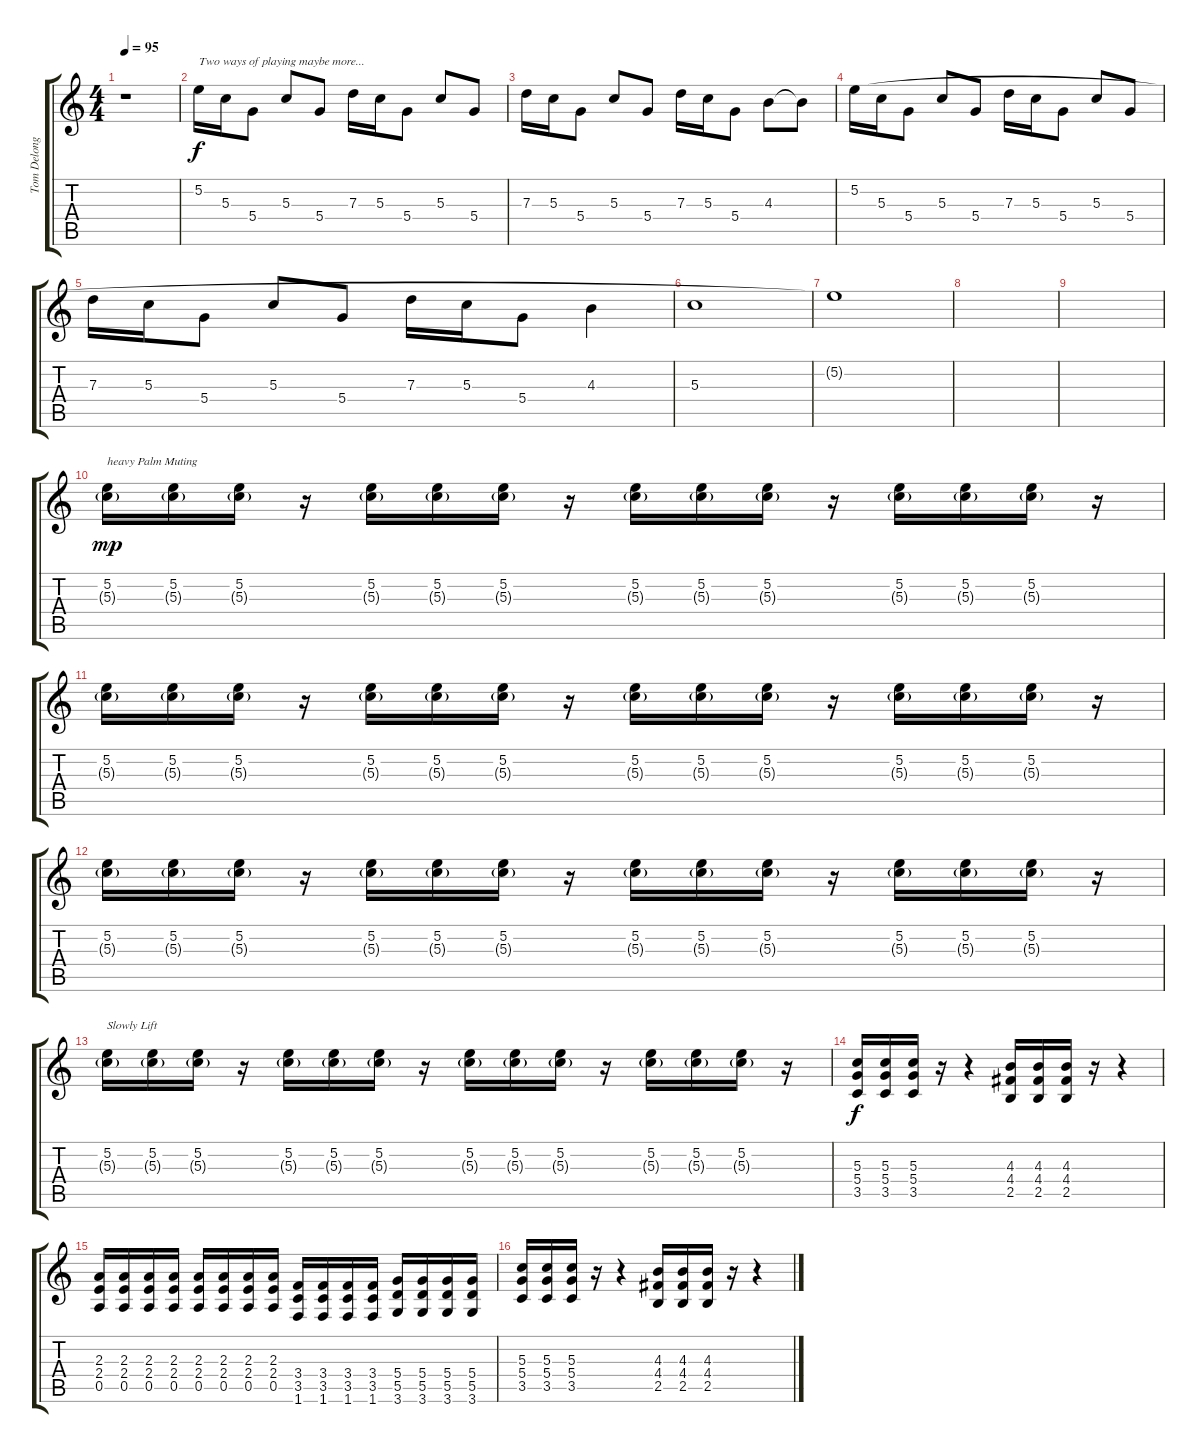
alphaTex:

\track ("Tom Delonge" "Tom Delong") {instrument distortionguitar}
\staff {score tabs}
\tuning (E4 B3 G3 D3 A2 E2) {hide}
\ts (4 4)
\tempo 95
\clef g2
\ks c
r.1{dy f instrument distortionguitar} |
5.2.16{txt "Two ways of playing maybe more..."} 5.3.16 5.4.8 5.3.8 5.4.8 7.3.16 5.3.16 5.4.8 5.3.8 5.4.8 |
7.3.16 5.3.16 5.4.8 5.3.8 5.4.8 7.3.16 5.3.16 5.4.8 4.3.8 4.3{t}.8 |
5.2.16 5.3.16 5.4.8 5.3.8 5.4.8 7.3.16 5.3.16 5.4.8 5.3.8 5.4.8 |
7.3.16 5.3.16 5.4.8 5.3.8 5.4.8 7.3.16 5.3.16 5.4.8 4.3.4 |
5.3.1 |
5.2{t}.1 |
|
|
(5.2 5.3{g}).16{txt "heavy Palm Muting" dy mp instrument electricguitarmuted} (5.2 5.3{g}).16 (5.2 5.3{g}).16 r.16 (5.2 5.3{g}).16 (5.2 5.3{g}).16 (5.2 5.3{g}).16 r.16 (5.2 5.3{g}).16 (5.2 5.3{g}).16 (5.2 5.3{g}).16 r.16 (5.2 5.3{g}).16 (5.2 5.3{g}).16 (5.2 5.3{g}).16 r.16 |
(5.2 5.3{g}).16 (5.2 5.3{g}).16 (5.2 5.3{g}).16 r.16 (5.2 5.3{g}).16 (5.2 5.3{g}).16 (5.2 5.3{g}).16 r.16 (5.2 5.3{g}).16 (5.2 5.3{g}).16 (5.2 5.3{g}).16 r.16 (5.2 5.3{g}).16 (5.2 5.3{g}).16 (5.2 5.3{g}).16 r.16 |
(5.2 5.3{g}).16 (5.2 5.3{g}).16 (5.2 5.3{g}).16 r.16 (5.2 5.3{g}).16 (5.2 5.3{g}).16 (5.2 5.3{g}).16 r.16 (5.2 5.3{g}).16 (5.2 5.3{g}).16 (5.2 5.3{g}).16 r.16 (5.2 5.3{g}).16 (5.2 5.3{g}).16 (5.2 5.3{g}).16 r.16 |
(5.2 5.3{g}).16{txt "Slowly Lift" instrument electricguitarmuted} (5.2 5.3{g}).16 (5.2 5.3{g}).16 r.16 (5.2 5.3{g}).16 (5.2 5.3{g}).16 (5.2 5.3{g}).16 r.16 (5.2 5.3{g}).16 (5.2 5.3{g}).16 (5.2 5.3{g}).16 r.16 (5.2 5.3{g}).16 (5.2 5.3{g}).16 (5.2 5.3{g}).16 r.16 |
(5.3 5.4 3.5).16{dy f instrument distortionguitar} (5.3 5.4 3.5).16 (5.3 5.4 3.5).16 r.16 r.4 (4.3 4.4 2.5).16 (4.3 4.4 2.5).16 (4.3 4.4 2.5).16 r.16 r.4 |
(2.3 2.4 0.5).16 (2.3 2.4 0.5).16 (2.3 2.4 0.5).16 (2.3 2.4 0.5).16 (2.3 2.4 0.5).16 (2.3 2.4 0.5).16 (2.3 2.4 0.5).16 (2.3 2.4 0.5).16 (3.4 3.5 1.6).16 (3.4 3.5 1.6).16 (3.4 3.5 1.6).16 (3.4 3.5 1.6).16 (5.4 5.5 3.6).16 (5.4 5.5 3.6).16 (5.4 5.5 3.6).16 (5.4 5.5 3.6).16 |
(5.3 5.4 3.5).16 (5.3 5.4 3.5).16 (5.3 5.4 3.5).16 r.16 r.4 (4.3 4.4 2.5).16 (4.3 4.4 2.5).16 (4.3 4.4 2.5).16 r.16 r.4
